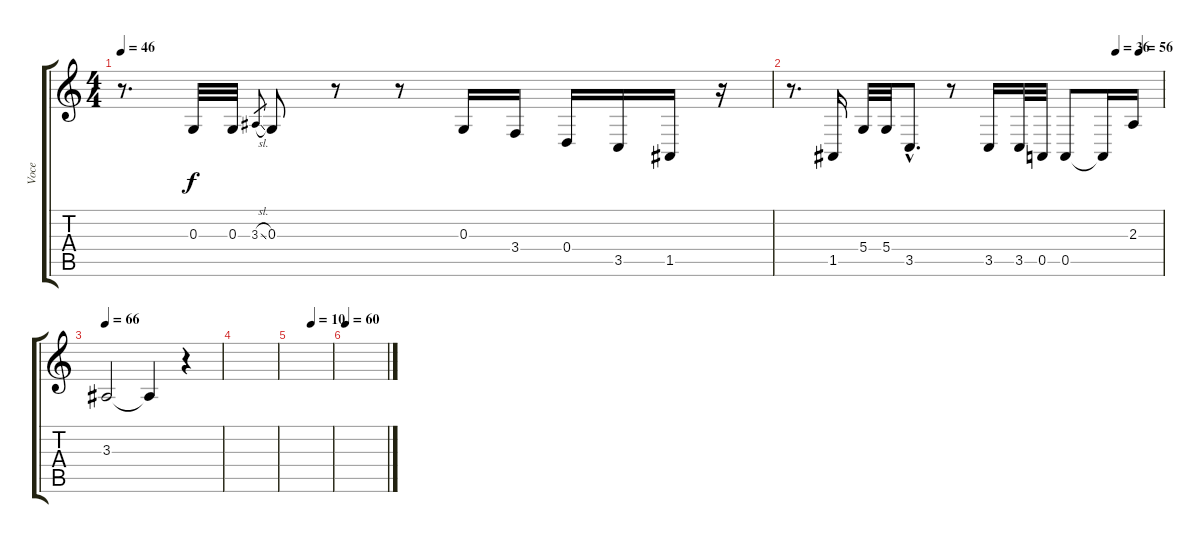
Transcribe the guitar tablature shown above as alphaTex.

\track ("Voce" "Voce") {instrument lead6voice}
\staff {score tabs}
\tuning (E4 B3 G3 D3 A2 E2) {hide}
\ts (4 4)
\tempo 46
\clef g2
\ks c
r.8{d dy f} 0.3.32 0.3.32 3.3{sl}.8{gr} 0.3.8 r.8 r.8 0.3.16 3.4.16 0.4.16 3.5.16 1.5.16 r.16 |
\tempo (36 0.875)
\tempo (56 0.9375)
r.8{d} 1.5.16 5.4.32 5.4.32 3.5{hac}.8{d} r.8 3.5.16 3.5.32 0.5.32 0.5.8 0.5{t}.16 2.3.16 |
\tempo 66
3.3.2{volume 7} 3.3{t}.4 r.4 |
|
\tempo (10 0.5)
|
\tempo 60
